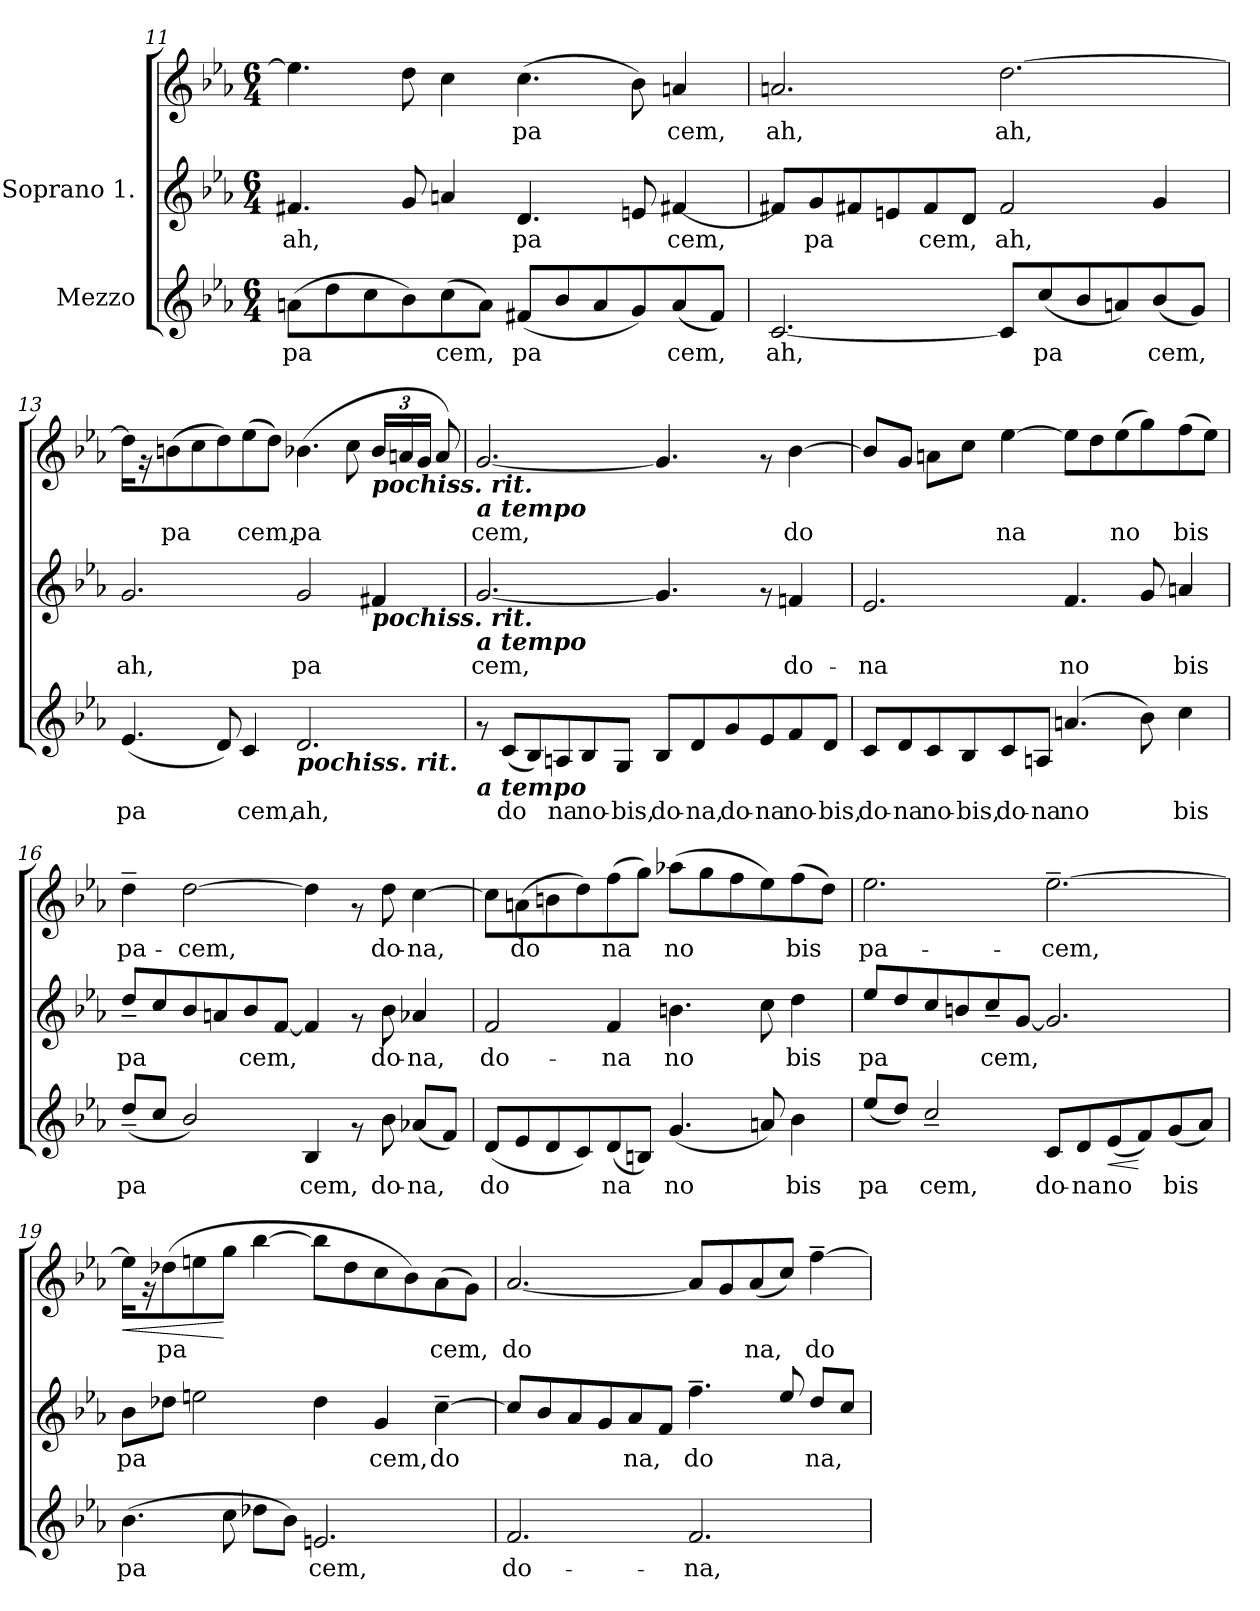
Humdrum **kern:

**kern	**text	**dynam	**kern	**text	**kern	**text	**dynam
*part2	*part2	*part2	*part1	*part1	*part1	*part1	*part1
*staff3	*staff3	*staff3	*staff2	*staff2	*staff1	*staff1	*staff1/2
*I"Mezzo	*	*	*I"Soprano 1.	*	*	*	*
*clefG2	*	*	*clefG2	*	*clefG2	*	*
*k[b-e-a-]	*	*	*k[b-e-a-]	*	*k[b-e-a-]	*	*
*E-:	*	*	*E-:	*	*E-:	*	*
*M6/4	*	*	*M6/4	*	*M6/4	*	*
=11	=11	=11	=11	=11	=11	=11	=11
!	!LO:LY:b:cj	!	!	!LO:LY:b:cj	!	!LO:LY:b:cj	!
(>8an\L	pa-	.	4.f#X/	ah,	4.ee-\]	.	.
!	!LO:LY:b:cj	!	!	!	!	!	!
8dd\	-	.	.	.	.	.	.
!	!LO:LY:b:cj	!	!	!	!	!	!
8cc\	.	.	.	.	.	.	.
!	!LO:LY:b:cj	!	!	!LO:LY:b:cj	!	!LO:LY:b:cj	!
8b-\)	.	.	8g/	.	8dd\	.	.
!	!LO:LY:b:cj	!	!	!LO:LY:b:cj	!	!LO:LY:b:cj	!
(>8cc\	cem,	.	4an/	.	4cc\	.	.
!	!LO:LY:b:cj	!	!	!	!	!	!
8a\J)	.	.	.	.	.	.	.
!	!LO:LY:b:cj	!	!	!LO:LY:b:cj	!	!LO:LY:b:cj	!
(>8f#X/L	pa-	.	4.d/	pa-	(>4.cc\	pa-	.
!	!LO:LY:b:cj	!	!	!	!	!	!
8b-/	-	.	.	.	.	.	.
!	!LO:LY:b:cj	!	!	!	!	!	!
8a/	.	.	.	.	.	.	.
!	!LO:LY:b:cj	!	!	!LO:LY:b:cj	!	!LO:LY:b:cj	!
8g/)	.	.	8en/	-	8b-\)	-	.
!	!LO:LY:b:cj	!	!	!LO:LY:b:cj	!	!LO:LY:b:cj	!
(>8a/	cem,	.	[<4f#X/	cem,	4an/	cem,	.
!	!LO:LY:b:cj	!	!	!	!	!	!
8f#/J)	.	.	.	.	.	.	.
=12	=12	=12	=12	=12	=12	=12	=12
!	!LO:LY:b:cj	!	!	!LO:LY:b:cj	!	!LO:LY:b:cj	!
[<2.c/	ah,	.	8f#X/L]	.	2.an/	ah,	.
!	!	!	!	!LO:LY:b:cj	!	!	!
.	.	.	8g/	pa-	.	.	.
!	!	!	!	!LO:LY:b:cj	!	!	!
.	.	.	8f#X/	-	.	.	.
!	!	!	!	!LO:LY:b:cj	!	!	!
.	.	.	8en/	.	.	.	.
!	!	!	!	!LO:LY:b:cj	!	!	!
.	.	.	8f#/	cem,	.	.	.
!	!	!	!	!LO:LY:b:cj	!	!	!
.	.	.	8d/J	.	.	.	.
!	!LO:LY:b:cj	!	!	!LO:LY:b:cj	!	!LO:LY:b:cj	!
8c/L]	.	.	2f#/	ah,	[>2.dd\	ah,	.
!	!LO:LY:b:cj	!	!	!	!	!	!
(>8cc/	pa-	.	.	.	.	.	.
!	!LO:LY:b:cj	!	!	!	!	!	!
8b-/	-	.	.	.	.	.	.
!	!LO:LY:b:cj	!	!	!	!	!	!
8an/)	.	.	.	.	.	.	.
!	!LO:LY:b:cj	!	!	!LO:LY:b:cj	!	!	!
(>8b-/	cem,	.	4g/	.	.	.	.
!	!LO:LY:b:cj	!	!	!	!	!	!
8g/J)	.	.	.	.	.	.	.
!!LO:LB:g=z
=13	=13	=13	=13	=13	=13	=13	=13
!	!LO:LY:b:cj	!	!	!LO:LY:b:cj	!	!LO:LY:b:cj	!
(>4.e-/	pa-	.	2.g/	-ah,	16dd\L]	.	.
.	.	.	.	.	16rf	.	.
!	!	!	!	!	!	!LO:LY:b:cj	!
.	.	.	.	.	(>8bn\	pa-	.
!	!	!	!	!	!	!LO:LY:b:cj	!
.	.	.	.	.	8cc\	-	.
!	!LO:LY:b:cj	!	!	!	!	!LO:LY:b:cj	!
8d/)	-	.	.	.	8dd\)	.	.
!	!LO:LY:b:cj	!	!	!	!	!LO:LY:b:cj	!
4c/	cem,	.	.	.	(>8ee-\	cem,	.
!	!	!	!	!	!	!LO:LY:b:cj	!
.	.	.	.	.	8dd\J)	.	.
!LO:TX:b:Bi:t=pochiss. rit.	!	!	!	!	!	!	!
!	!LO:LY:b:cj	!	!	!LO:LY:b:cj	!	!LO:LY:b:cj	!
2.d/	ah,	.	2g/	pa-	(>4.b-X\	pa-	.
!	!	!	!	!	!	!LO:LY:b:cj	!
.	.	.	.	.	8cc\	--	.
!	!	!	!	!LO:LY:b:cj	!	!	!
*	*	*	*	*	*Xbrackettup	*	*
!	!	!	!	!	!LO:TX:b:Bi:t=pochiss. rit.	!	!
!	!	!	!LO:TX:b:Bi:t=pochiss. rit.	!	!	!	!
!	!	!	!	!	!	!LO:LY:b:cj	!
.	.	.	4f#X/	--	24b-/L	--	.
!	!	!	!	!	!	!LO:LY:b:cj	!
.	.	.	.	.	24an/	--	.
!	!	!	!	!	!	!LO:LY:b:cj	!
.	.	.	.	.	24g/J	--	.
!	!	!	!	!	!	!LO:LY:b:cj	!
.	.	.	.	.	8a/)	--	.
=14	=14	=14	=14	=14	=14	=14	=14
!	!	!	!	!	!LO:TX:b:Bi:t=a tempo	!	!
!	!	!	!LO:TX:b:Bi:t=a tempo	!	!	!	!
!LO:TX:b:Bi:t=a tempo	!	!	!	!	!	!	!
!	!	!	!	!LO:LY:b:cj	!	!LO:LY:b:cj	!
8rf	.	.	[<2.g/	-cem,	[<2.g/	-cem,	.
!	!LO:LY:b:cj	!	!	!	!	!	!
(>8c/L	do-	.	.	.	.	.	.
!	!LO:LY:b:cj	!	!	!	!	!	!
8B-/)	-	.	.	.	.	.	.
!	!LO:LY:b:cj	!	!	!	!	!	!
8An/	na	.	.	.	.	.	.
!	!LO:LY:b:cj	!	!	!	!	!	!
8B-/	no-	.	.	.	.	.	.
!	!LO:LY:b:cj	!	!	!	!	!	!
8G/J	-bis,	.	.	.	.	.	.
!	!LO:LY:b:cj	!	!	!LO:LY:b:cj	!	!LO:LY:b:cj	!
8B-/L	do-	.	4.g/]	.	4.g/]	.	.
!	!LO:LY:b:cj	!	!	!	!	!	!
8d/	-na,	.	.	.	.	.	.
!	!LO:LY:b:cj	!	!	!	!	!	!
8g/	do-	.	.	.	.	.	.
!	!LO:LY:b:cj	!	!	!	!	!	!
8e-/	-na	.	8rf	.	8rf	.	.
!	!LO:LY:b:cj	!	!	!LO:LY:b:cj	!	!LO:LY:b:cj	!
8f/	no-	.	4fn/	do-	[>4b-\	do-	.
!	!LO:LY:b:cj	!	!	!	!	!	!
8d/J	-bis,	.	.	.	.	.	.
=15	=15	=15	=15	=15	=15	=15	=15
!	!LO:LY:b:cj	!	!	!LO:LY:b:cj	!	!LO:LY:b:cj	!
8c/L	do-	.	2.e-/	na	8b-/L]	-	.
!	!LO:LY:b:cj	!	!	!	!	!LO:LY:b:cj	!
8d/	-na	.	.	.	8g/J	.	.
!	!LO:LY:b:cj	!	!	!	!	!LO:LY:b:cj	!
8c/	no-	.	.	.	8an\L	.	.
!	!LO:LY:b:cj	!	!	!	!	!LO:LY:b:cj	!
8B-/	-bis,	.	.	.	8cc\J	.	.
!	!LO:LY:b:cj	!	!	!	!	!LO:LY:b:cj	!
8c/	do-	.	.	.	[>4ee-\	na	.
!	!LO:LY:b:cj	!	!	!	!	!	!
8An/J	-na	.	.	.	.	.	.
!	!LO:LY:b:cj	!	!	!LO:LY:b:cj	!	!LO:LY:b:cj	!
(>4.an/	no-	.	4.f/	no-	8ee-\L]	.	.
!	!	!	!	!	!	!LO:LY:b:cj	!
.	.	.	.	.	8dd\	.	.
!	!	!	!	!	!	!LO:LY:b:cj	!
.	.	.	.	.	(>8ee-\	no-	.
!	!LO:LY:b:cj	!	!	!LO:LY:b:cj	!	!LO:LY:b:cj	!
8b-\)	-	.	8g/	-	8gg\)	-	.
!	!LO:LY:b:cj	!	!	!LO:LY:b:cj	!	!LO:LY:b:cj	!
4cc\	bis	.	4an/	bis	(>8ff\	bis	.
!	!	!	!	!	!	!LO:LY:b:cj	!
.	.	.	.	.	8ee-\J)	.	.
!!LO:LB:g=z
=16	=16	=16	=16	=16	=16	=16	=16
!	!LO:LY:b:cj	!	!	!LO:LY:b:cj	!	!LO:LY:b:cj	!
(>8dd~</L	pa-	.	8dd~</L	pa-	4dd~>\	pa-	.
!	!LO:LY:b:cj	!	!	!LO:LY:b:cj	!	!	!
8cc/J	-	.	8cc/	-	.	.	.
!	!LO:LY:b:cj	!	!	!LO:LY:b:cj	!	!LO:LY:b:cj	!
2b-/)	.	.	8b-/	.	[>2dd\	-cem,	.
!	!	!	!	!LO:LY:b:cj	!	!	!
.	.	.	8an/	.	.	.	.
!	!	!	!	!LO:LY:b:cj	!	!	!
.	.	.	8b-/	cem,	.	.	.
!	!	!	!	!LO:LY:b:cj	!	!	!
.	.	.	[<8f/J	.	.	.	.
!	!LO:LY:b:cj	!	!	!LO:LY:b:cj	!	!LO:LY:b:cj	!
4B-/	cem,	.	4f/]	.	4dd\]	.	.
8rf	.	.	8rf	.	8rf	.	.
!	!LO:LY:b:cj	!	!	!LO:LY:b:cj	!	!LO:LY:b:cj	!
8b-\	do-	.	8b-\	do-	8dd\	do-	.
!	!LO:LY:b:cj	!	!	!LO:LY:b:cj	!	!LO:LY:b:cj	!
(>8a-X/L	-na,	.	4a-X/	-na,	[>4cc\	-na,	.
!	!LO:LY:b:cj	!	!	!	!	!	!
8f/J)	.	.	.	.	.	.	.
=17	=17	=17	=17	=17	=17	=17	=17
!	!LO:LY:b:cj	!	!	!LO:LY:b:cj	!	!LO:LY:b:cj	!
(>8d/L	do-	.	2f/	do-	8cc\L]	.	.
!	!LO:LY:b:cj	!	!	!	!	!LO:LY:b:cj	!
8e-/	-	.	.	.	(>8an\	do-	.
!	!LO:LY:b:cj	!	!	!	!	!LO:LY:b:cj	!
8d/	.	.	.	.	8bn\	-	.
!	!LO:LY:b:cj	!	!	!	!	!LO:LY:b:cj	!
8c/)	.	.	.	.	8dd\)	.	.
!	!LO:LY:b:cj	!	!	!LO:LY:b:cj	!	!LO:LY:b:cj	!
(>8d/	na	.	4f/	-na	(>8ff\	na	.
!	!LO:LY:b:cj	!	!	!	!	!LO:LY:b:cj	!
8Bn/J)	.	.	.	.	8gg\J)	.	.
!	!LO:LY:b:cj	!	!	!LO:LY:b:cj	!	!LO:LY:b:cj	!
(>4.g/	no-	.	4.bn\	no-	(>8aa-X\L	no-	.
!	!	!	!	!	!	!LO:LY:b:cj	!
.	.	.	.	.	8gg\	-	.
!	!	!	!	!	!	!LO:LY:b:cj	!
.	.	.	.	.	8ff\	.	.
!	!LO:LY:b:cj	!	!	!LO:LY:b:cj	!	!LO:LY:b:cj	!
8an/)	-	.	8cc\	-	8ee-\)	.	.
!	!LO:LY:b:cj	!	!	!LO:LY:b:cj	!	!LO:LY:b:cj	!
4b-\	bis	.	4dd\	bis	(>8ff\	bis	.
!	!	!	!	!	!	!LO:LY:b:cj	!
.	.	.	.	.	8dd\J)	.	.
=18	=18	=18	=18	=18	=18	=18	=18
!	!LO:LY:b:cj	!	!	!LO:LY:b:cj	!	!LO:LY:b:cj	!
(>8ee-/L	pa-	.	8ee-/L	pa-	2.ee-\	pa-	.
!	!LO:LY:b:cj	!	!	!LO:LY:b:cj	!	!	!
8dd/J)	-	.	8dd/	-	.	.	.
!	!LO:LY:b:cj	!	!	!LO:LY:b:cj	!	!	!
2cc~</	cem,	.	8cc/	.	.	.	.
!	!	!	!	!LO:LY:b:cj	!	!	!
.	.	.	8bn/	.	.	.	.
!	!	!	!	!LO:LY:b:cj	!	!	!
.	.	.	8cc~</	cem,	.	.	.
!	!	!	!	!LO:LY:b:cj	!	!	!
.	.	.	[<8g/J	.	.	.	.
!	!LO:LY:b:cj	!	!	!LO:LY:b:cj	!	!LO:LY:b:cj	!
8c/L	do-	.	2.g/]	.	[>2.ee-~>\	-cem,	.
!	!LO:LY:b:cj	!	!	!	!	!	!
8d/	-na	.	.	.	.	.	.
!	!LO:LY:b:cj	!LO:HP:b	!	!	!	!	!
(>8e-/	no-	<	.	.	.	.	.
!	!LO:LY:b:cj	!	!	!	!	!	!
8f/)	-	[	.	.	.	.	.
!	!LO:LY:b:cj	!	!	!	!	!	!
(>8g/	bis	.	.	.	.	.	.
!	!LO:LY:b:cj	!	!	!	!	!	!
8a-/J)	.	.	.	.	.	.	.
!!LO:LB:g=z
=19	=19	=19	=19	=19	=19	=19	=19
!	!LO:LY:b:cj	!	!	!LO:LY:b:cj	!	!LO:LY:b:cj	!LO:HP:b
(>4.b-\	pa-	.	8b-\L	pa-	16ee-\L]	.	<
.	.	.	.	.	16rf	.	.
!	!	!	!	!LO:LY:b:cj	!	!LO:LY:b:cj	!
.	.	.	8dd-X\J	-	(>8dd-X\	pa-	.
!	!	!	!	!LO:LY:b:cj	!	!LO:LY:b:cj	!
.	.	.	2een\	.	8een\	-	.
!	!LO:LY:b:cj	!	!	!	!	!LO:LY:b:cj	!
8cc\	-	.	.	.	8gg\J	.	[
!	!LO:LY:b:cj	!	!	!	!	!LO:LY:b:cj	!
8dd-X\L	.	.	.	.	[>4bb-\	.	.
!	!LO:LY:b:cj	!	!	!	!	!	!
8b-\J)	.	.	.	.	.	.	.
!	!LO:LY:b:cj	!	!	!LO:LY:b:cj	!	!LO:LY:b:cj	!
2.en/	cem,	.	4dd-\	.	8bb-\L]	.	.
!	!	!	!	!	!	!LO:LY:b:cj	!
.	.	.	.	.	8dd-\	.	.
!	!	!	!	!LO:LY:b:cj	!	!LO:LY:b:cj	!
.	.	.	4g/	cem,	8cc\	.	.
!	!	!	!	!	!	!LO:LY:b:cj	!
.	.	.	.	.	8b-\)	.	.
!	!	!	!	!LO:LY:b:cj	!	!LO:LY:b:cj	!
.	.	.	[>4cc~>\	do-	(>8a-\	cem,	.
!	!	!	!	!	!	!LO:LY:b:cj	!
.	.	.	.	.	8g\J)	.	.
=20	=20	=20	=20	=20	=20	=20	=20
!	!LO:LY:b:cj	!	!	!LO:LY:b:cj	!	!LO:LY:b:cj	!
2.f/	do-	.	8cc/L]	-	[<2.a-/	-do-	.
!	!	!	!	!LO:LY:b:cj	!	!	!
.	.	.	8b-/	.	.	.	.
!	!	!	!	!LO:LY:b:cj	!	!	!
.	.	.	8a-/	.	.	.	.
!	!	!	!	!LO:LY:b:cj	!	!	!
.	.	.	8g/	.	.	.	.
!	!	!	!	!LO:LY:b:cj	!	!	!
.	.	.	8a-/	na,	.	.	.
!	!	!	!	!LO:LY:b:cj	!	!	!
.	.	.	8f/J	.	.	.	.
!	!LO:LY:b:cj	!	!	!LO:LY:b:cj	!	!LO:LY:b:cj	!
2.f/	-na,	.	4.ff~>\	do-	8a-/L]	-	.
!	!	!	!	!	!	!LO:LY:b:cj	!
.	.	.	.	.	8g/	.	.
!	!	!	!	!	!	!LO:LY:b:cj	!
.	.	.	.	.	(>8a-/	na,	.
!	!	!	!	!LO:LY:b:cj	!	!LO:LY:b:cj	!
.	.	.	8ee-/	-	8cc/J)	.	.
!	!	!	!	!LO:LY:b:cj	!	!LO:LY:b:cj	!
.	.	.	8dd/L	na,	[>4ff~>\	do-	.
!	!	!	!	!LO:LY:b:cj	!	!	!
.	.	.	8cc/J	.	.	.	.
=	=	=	=	=	=	=	=
*-	*-	*-	*-	*-	*-	*-	*-
